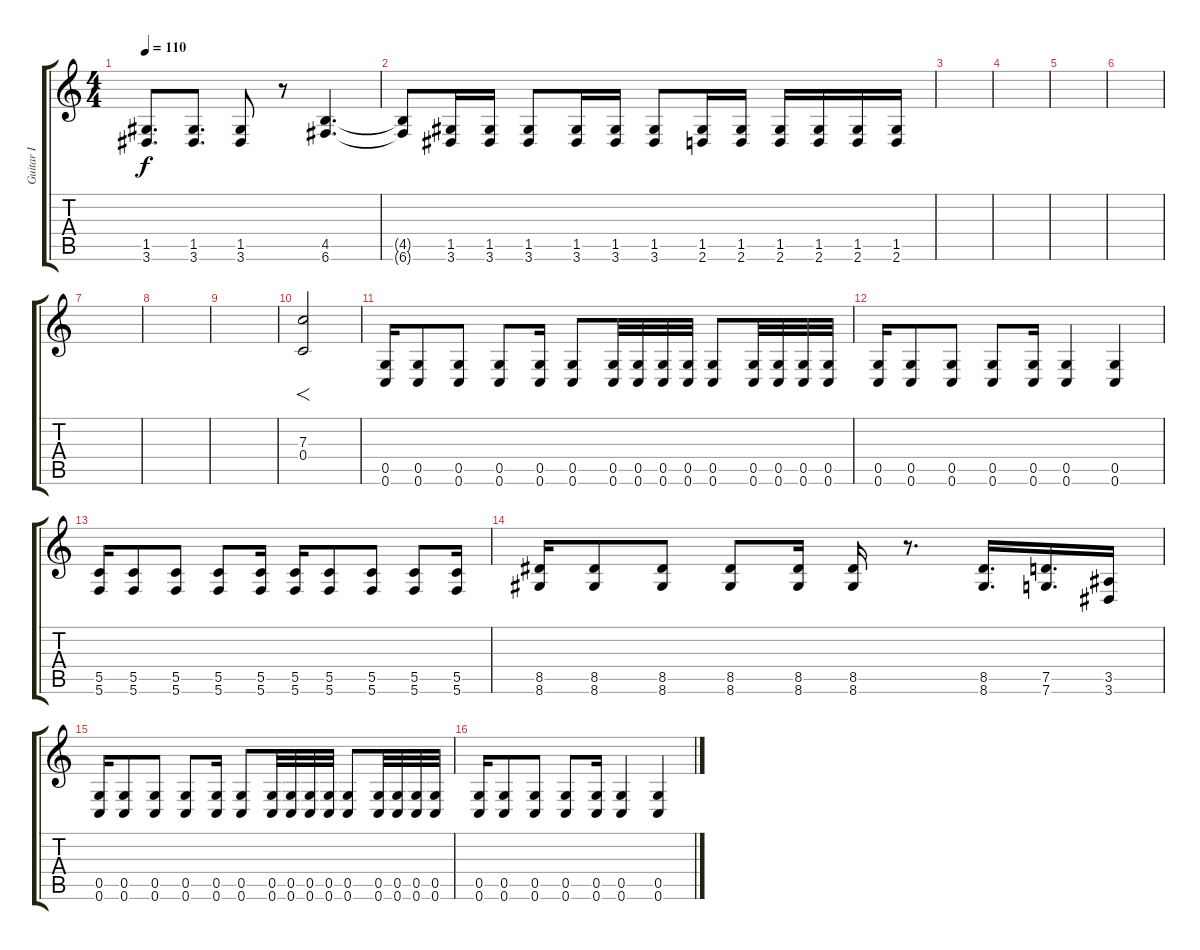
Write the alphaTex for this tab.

\track ("Guitar I" "Guitar I") {instrument distortionguitar}
\staff {score tabs}
\tuning (D4 A3 F3 C3 G2 C2) {hide}
\ts (4 4)
\tempo 110
\clef g2
\ks c
(1.5 3.6).8{d dy f} (1.5 3.6).8{d} (1.5 3.6).8 r.8 (4.5 6.6).4{d} |
(4.5{t} 6.6{t}).8 (1.5 3.6).16 (1.5 3.6).16 (1.5 3.6).8 (1.5 3.6).16 (1.5 3.6).16 (1.5 3.6).8 (1.5 2.6).16 (1.5 2.6).16 (1.5 2.6).16 (1.5 2.6).16 (1.5 2.6).16 (1.5 2.6).16 |
|
|
|
|
|
|
|
(7.3 0.4).2{f} |
(0.5 0.6).16 (0.5 0.6).8 (0.5 0.6).8 (0.5 0.6).8 (0.5 0.6).16 (0.5 0.6).8 (0.5 0.6).32 (0.5 0.6).32 (0.5 0.6).32 (0.5 0.6).32 (0.5 0.6).8 (0.5 0.6).32 (0.5 0.6).32 (0.5 0.6).32 (0.5 0.6).32 |
(0.5 0.6).16 (0.5 0.6).8 (0.5 0.6).8 (0.5 0.6).8 (0.5 0.6).16 (0.5 0.6).4 (0.5 0.6).4 |
(5.5 5.6).16 (5.5 5.6).8 (5.5 5.6).8 (5.5 5.6).8 (5.5 5.6).16 (5.5 5.6).16 (5.5 5.6).8 (5.5 5.6).8 (5.5 5.6).8 (5.5 5.6).16 |
(8.5 8.6).16 (8.5 8.6).8 (8.5 8.6).8 (8.5 8.6).8 (8.5 8.6).16 (8.5 8.6).16 r.8{d} (8.5 8.6).16{d} (7.5 7.6).16{d} (3.5 3.6).16 |
(0.5 0.6).16 (0.5 0.6).8 (0.5 0.6).8 (0.5 0.6).8 (0.5 0.6).16 (0.5 0.6).8 (0.5 0.6).32 (0.5 0.6).32 (0.5 0.6).32 (0.5 0.6).32 (0.5 0.6).8 (0.5 0.6).32 (0.5 0.6).32 (0.5 0.6).32 (0.5 0.6).32 |
(0.5 0.6).16 (0.5 0.6).8 (0.5 0.6).8 (0.5 0.6).8 (0.5 0.6).16 (0.5 0.6).4 (0.5 0.6).4
